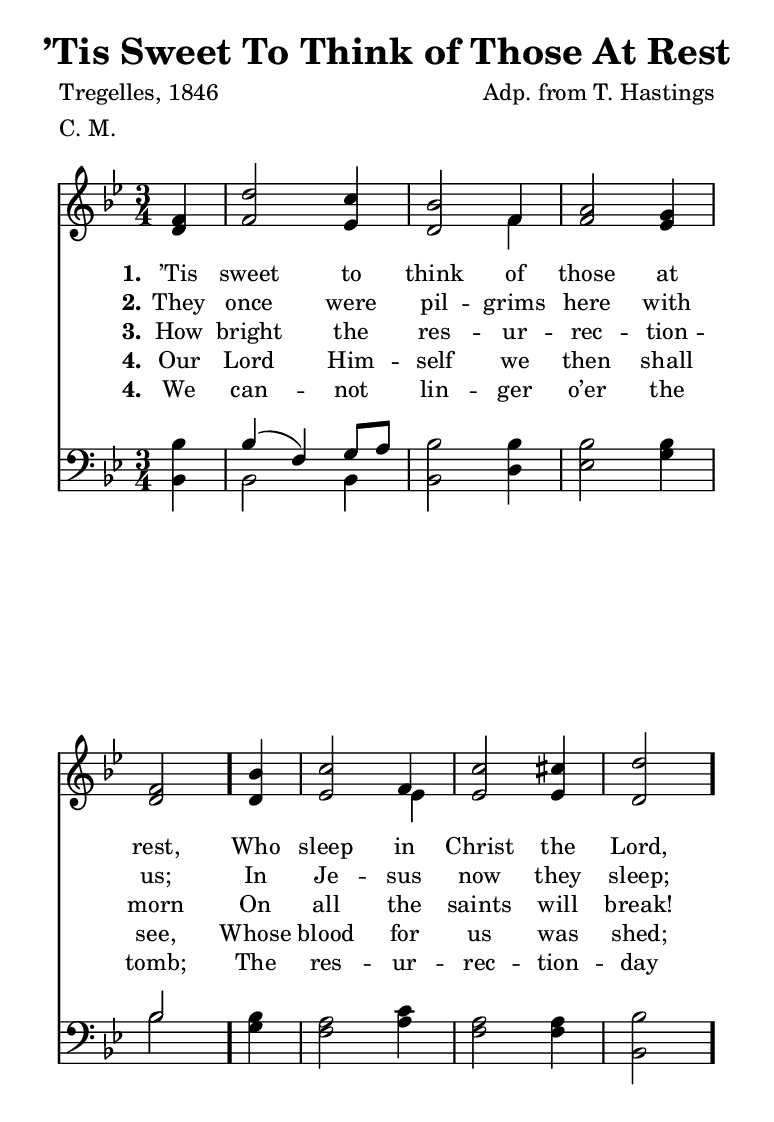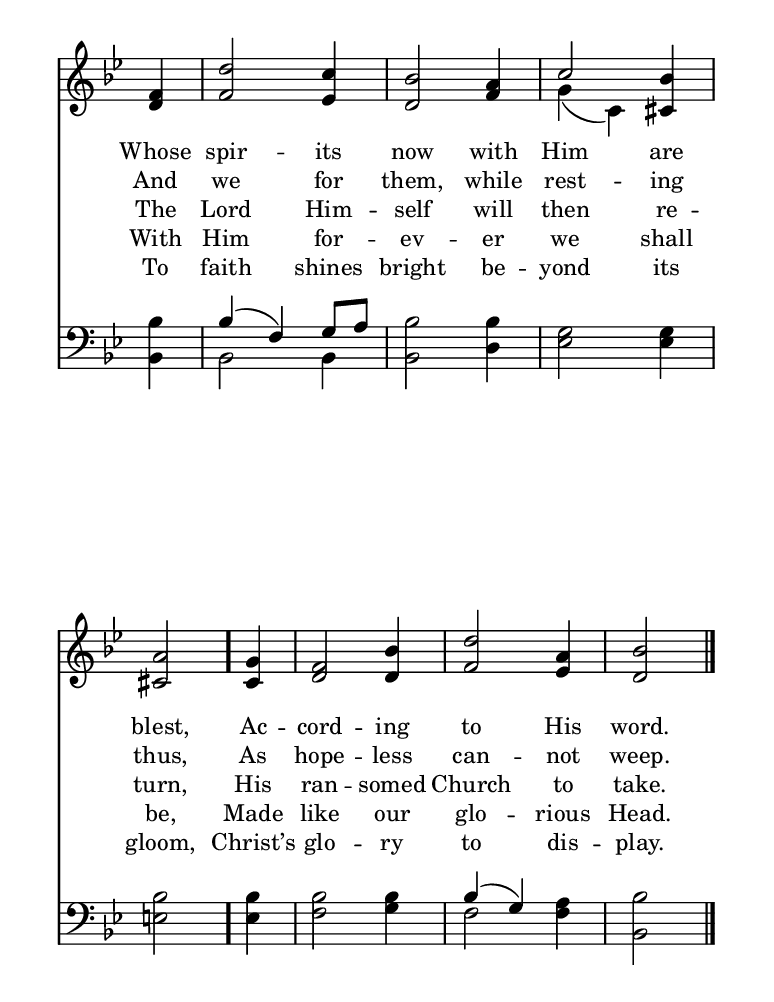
\include "common/global.ily"
\paper {
  \include "common/paper.ily"
  ragged-last-bottom = ##t
}

\header{
  hymnnumber = "206"
  title = "’Tis Sweet To Think of Those At Rest"
  tunename = "Cross"
  meter = "C. M."
  poet = "Tregelles, 1846"
  composer = "Adp. from T. Hastings"
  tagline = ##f
}

patternA = { c4 | c2 }

global = {
  \include "common/overrides.ily"
  \override Staff.TimeSignature.style = #'numbered
  \time 3/4
  \override Score.MetronomeMark.transparent = ##t % hide all fermata changes too
  \tempo 4=100
  \key bes \major
  \partial 4
  \autoBeamOff
}

notesSoprano = {
\global
\relative c' {

  f4 | d'2 c4 | bes2 f4 | a2 g4 | f2
  bes4 | c2 f,4 | c'2 cis4 | d2
  f,4 | d'2 c4 | bes2 a4 | c2 bes4 | a2
  g4 | f2 bes4 | d2 a4 | bes2

  \bar "|."

}
}

notesAlto = {
\global
\relative e' {

  \changePitch \patternA { d f ees d f f ees d }
  \changePitch \patternA { d ees ees ees ees d }
  d4 | f2 ees4 | d2 f4 | g4( c,) cis | cis2
  \changePitch \patternA { cis d d f ees d }

}
}

notesTenor = {
\global
\relative a {

  bes4 | bes( f) g8[ a] | bes2 bes4 | bes2 bes4 | bes2
  \changePitch \patternA { bes a c a a bes }
  bes4 | bes( f) g8[ a] | bes2 bes4 | g2 g4 | bes2
  bes4 | bes2 bes4 | bes( g) a | bes2

}
}

notesBass = {
\global
\relative f, {

  \changePitch \patternA { bes bes bes bes d ees g bes }
  \changePitch \patternA { g f a f f bes, }
  \changePitch \patternA { bes bes bes bes d ees ees e }
  \changePitch \patternA { e f g f f bes, }

}
}

wordsA = \lyricmode {
\set stanza = "1."

’Tis sweet to think of those at rest, \bar "."
Who sleep in Christ the Lord, \bar "."
Whose spir -- its now with Him are blest, \bar "."
Ac -- cord -- ing to His word. \bar "."

}

wordsB = \lyricmode {
\set stanza = "2."

They once were pil -- grims here with us;
In Je -- sus now they sleep;
And we for them, while rest -- ing thus,
As hope -- less can -- not weep.

}

wordsC = \lyricmode {
\set stanza = "3."

How bright the res -- ur -- rec -- tion -- morn
On all the saints will break!
The Lord Him -- self will then re -- turn,
His ran -- somed Church to take.

}

wordsD = \lyricmode {
\set stanza = "4."

Our Lord Him -- self we then shall see,
Whose blood for us was shed;
With Him for -- ev -- er we shall be,
Made like our glo -- rious Head.

}

wordsE = \lyricmode {
\set stanza = "4."

We can -- not lin -- ger o’er the tomb;
The res -- ur -- rec -- tion -- day
To faith shines bright be -- yond its gloom,
Christ’s glo -- ry to dis -- play.

}

\score {
  \context ChoirStaff <<
    \context Staff = upper <<
      \set ChoirStaff.systemStartDelimiter = #'SystemStartBar
      \partcombine #'(2 . 9) \notesSoprano \notesAlto
      \context NullVoice = sopranos { \voiceOne << \notesSoprano >> }
      \context NullVoice = altos { \voiceTwo << \notesAlto >> }
      \context Lyrics = one   \lyricsto sopranos \wordsA
      \context Lyrics = two   \lyricsto sopranos \wordsB
      \context Lyrics = three \lyricsto sopranos \wordsC
      \context Lyrics = four  \lyricsto sopranos \wordsD
      \context Lyrics = five  \lyricsto sopranos \wordsE
    >>
    \context Staff = men <<
      \clef bass
      \partcombine #'(2 . 9) \notesTenor \notesBass
      \context NullVoice = tenors { \voiceOne << \notesTenor >> }
      \context NullVoice = basses { \voiceTwo << \notesBass >> }
    >>
  >>
  \layout {
    \include "common/layout.ily"
  }
  \midi{
    \include "common/midi.ily"
  }
}

\version "2.19.49"  % necessary for upgrading to future LilyPond versions.

% vi:set et ts=2 sw=2 ai nocindent syntax=lilypond:
